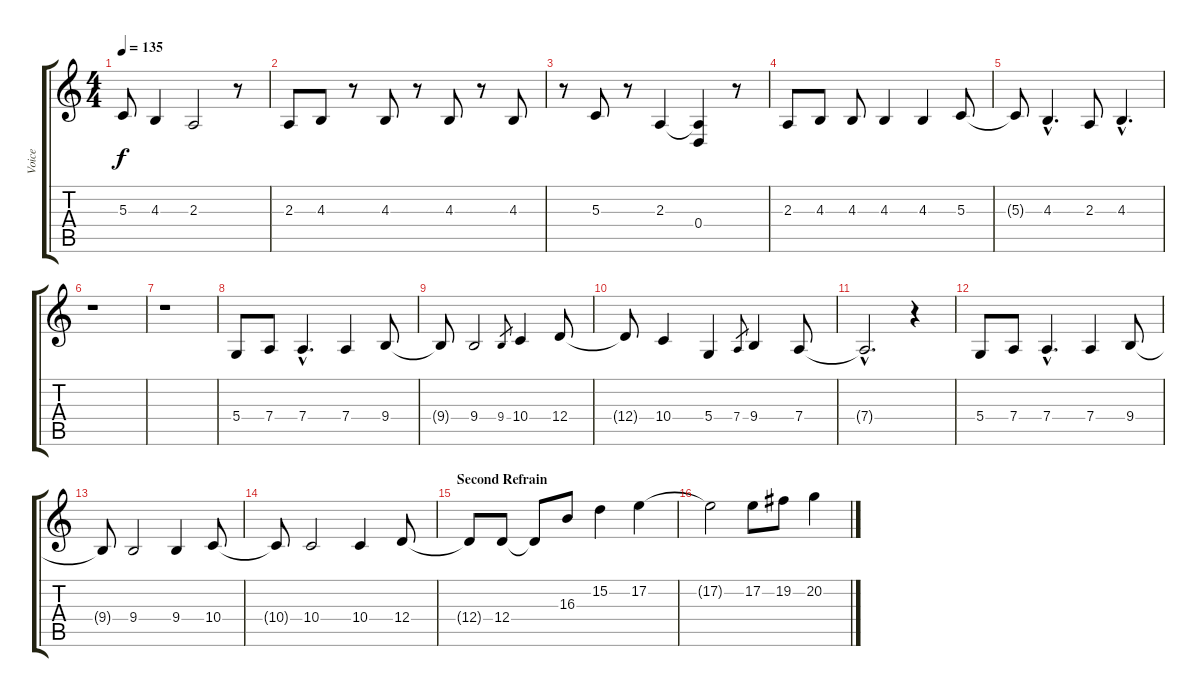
\track ("Voice" "Voice") {instrument flute}
\staff {score tabs}
\tuning (E4 B3 G3 D3 A2 E2) {hide}
\ts (4 4)
\tempo 135
\clef g2
\ks c
5.3{t}.8{dy f} 4.3.4 2.3.2 r.8 |
2.3.8 4.3.8 r.8 4.3.8 r.8 4.3.8 r.8 4.3.8 |
r.8 5.3.8 r.8 2.3.4 (2.3{t} 0.4).4 r.8 |
2.3.8 4.3.8 4.3.8 4.3.4 4.3.4 5.3.8 |
5.3{t}.8 4.3{hac}.4{d} 2.3.8 4.3{hac}.4{d} |
r.1 |
r.1 |
5.4.8 7.4.8 7.4{hac}.4{d} 7.4.4 9.4.8 |
9.4{t}.8 9.4.2 9.4.8{gr} 10.4.4 12.4.8 |
12.4{t}.8 10.4.4 5.4.4 7.4.8{gr} 9.4.4 7.4.8 |
7.4{hac t}.2{d} r.4 |
5.4.8 7.4.8 7.4{hac}.4{d} 7.4.4 9.4.8 |
9.4{t}.8 9.4.2 9.4.4 10.4.8 |
10.4{t}.8 10.4.2 10.4.4 12.4.8 |
\section ("" "Second Refrain")
12.4{t}.8 12.4.8 12.4{t}.8 16.3.8 15.2.4 17.2.4 |
17.2{t}.2 17.2.8 19.2.8 20.2.4
